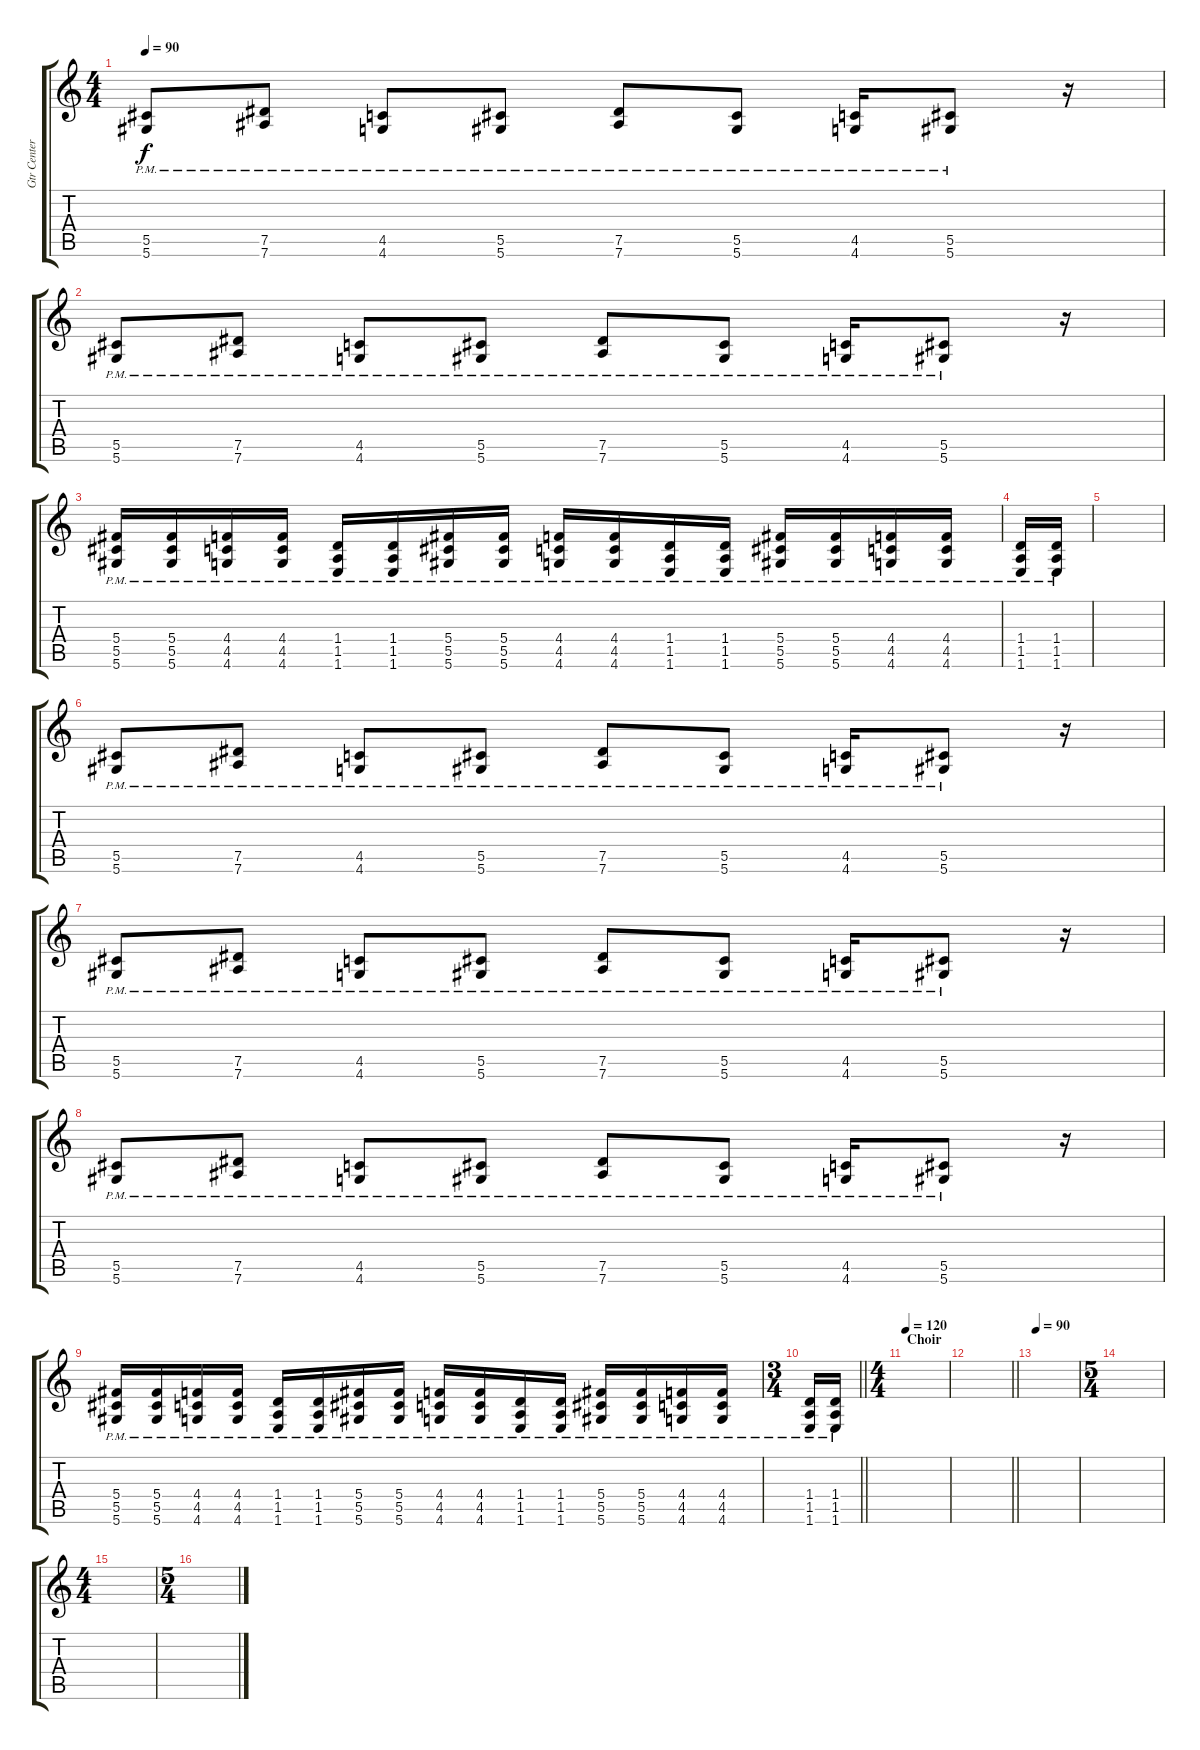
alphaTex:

\track ("Gtr Center" "Gtr Center") {instrument distortionguitar}
\staff {score tabs}
\tuning (Eb4 Bb3 Gb3 Db3 Ab2 Eb2) {hide}
\ts (4 4)
\tempo 90
\clef g2
\ks c
(5.5{pm} 5.6{pm}).8{dy f} (7.5{pm} 7.6{pm}).8 (4.5{pm} 4.6{pm}).8 (5.5{pm} 5.6{pm}).8 (7.5{pm} 7.6{pm}).8 (5.5{pm} 5.6{pm}).8 (4.5{pm} 4.6{pm}).16 (5.5{pm} 5.6{pm}).8 r.16 |
(5.5{pm} 5.6{pm}).8 (7.5{pm} 7.6{pm}).8 (4.5{pm} 4.6{pm}).8 (5.5{pm} 5.6{pm}).8 (7.5{pm} 7.6{pm}).8 (5.5{pm} 5.6{pm}).8 (4.5{pm} 4.6{pm}).16 (5.5{pm} 5.6{pm}).8 r.16 |
(5.4{pm} 5.5{pm} 5.6{pm}).16 (5.4{pm} 5.5{pm} 5.6{pm}).16 (4.4{pm} 4.5{pm} 4.6{pm}).16 (4.4{pm} 4.5{pm} 4.6{pm}).16 (1.4{pm} 1.5{pm} 1.6{pm}).16 (1.4{pm} 1.5{pm} 1.6{pm}).16 (5.4{pm} 5.5{pm} 5.6{pm}).16 (5.4{pm} 5.5{pm} 5.6{pm}).16 (4.4{pm} 4.5{pm} 4.6{pm}).16 (4.4{pm} 4.5{pm} 4.6{pm}).16 (1.4{pm} 1.5{pm} 1.6{pm}).16 (1.4{pm} 1.5{pm} 1.6{pm}).16 (5.4{pm} 5.5{pm} 5.6{pm}).16 (5.4{pm} 5.5{pm} 5.6{pm}).16 (4.4{pm} 4.5{pm} 4.6{pm}).16 (4.4{pm} 4.5{pm} 4.6{pm}).16 |
(1.4{pm} 1.5{pm} 1.6{pm}).16 (1.4{pm} 1.5{pm} 1.6{pm}).16 |
|
(5.5{pm} 5.6{pm}).8 (7.5{pm} 7.6{pm}).8 (4.5{pm} 4.6{pm}).8 (5.5{pm} 5.6{pm}).8 (7.5{pm} 7.6{pm}).8 (5.5{pm} 5.6{pm}).8 (4.5{pm} 4.6{pm}).16 (5.5{pm} 5.6{pm}).8 r.16 |
(5.5{pm} 5.6{pm}).8 (7.5{pm} 7.6{pm}).8 (4.5{pm} 4.6{pm}).8 (5.5{pm} 5.6{pm}).8 (7.5{pm} 7.6{pm}).8 (5.5{pm} 5.6{pm}).8 (4.5{pm} 4.6{pm}).16 (5.5{pm} 5.6{pm}).8 r.16 |
(5.5{pm} 5.6{pm}).8 (7.5{pm} 7.6{pm}).8 (4.5{pm} 4.6{pm}).8 (5.5{pm} 5.6{pm}).8 (7.5{pm} 7.6{pm}).8 (5.5{pm} 5.6{pm}).8 (4.5{pm} 4.6{pm}).16 (5.5{pm} 5.6{pm}).8 r.16 |
(5.4{pm} 5.5{pm} 5.6{pm}).16 (5.4{pm} 5.5{pm} 5.6{pm}).16 (4.4{pm} 4.5{pm} 4.6{pm}).16 (4.4{pm} 4.5{pm} 4.6{pm}).16 (1.4{pm} 1.5{pm} 1.6{pm}).16 (1.4{pm} 1.5{pm} 1.6{pm}).16 (5.4{pm} 5.5{pm} 5.6{pm}).16 (5.4{pm} 5.5{pm} 5.6{pm}).16 (4.4{pm} 4.5{pm} 4.6{pm}).16 (4.4{pm} 4.5{pm} 4.6{pm}).16 (1.4{pm} 1.5{pm} 1.6{pm}).16 (1.4{pm} 1.5{pm} 1.6{pm}).16 (5.4{pm} 5.5{pm} 5.6{pm}).16 (5.4{pm} 5.5{pm} 5.6{pm}).16 (4.4{pm} 4.5{pm} 4.6{pm}).16 (4.4{pm} 4.5{pm} 4.6{pm}).16 |
\ts (3 4)
\barLineRight lightlight
(1.4{pm} 1.5{pm} 1.6{pm}).16 (1.4{pm} 1.5{pm} 1.6{pm}).16 |
\ts (4 4)
\section ("" "Choir")
\tempo 120
|
\barLineRight lightlight
|
\tempo 90
|
\ts (5 4)
|
\ts (4 4)
|
\ts (5 4)
